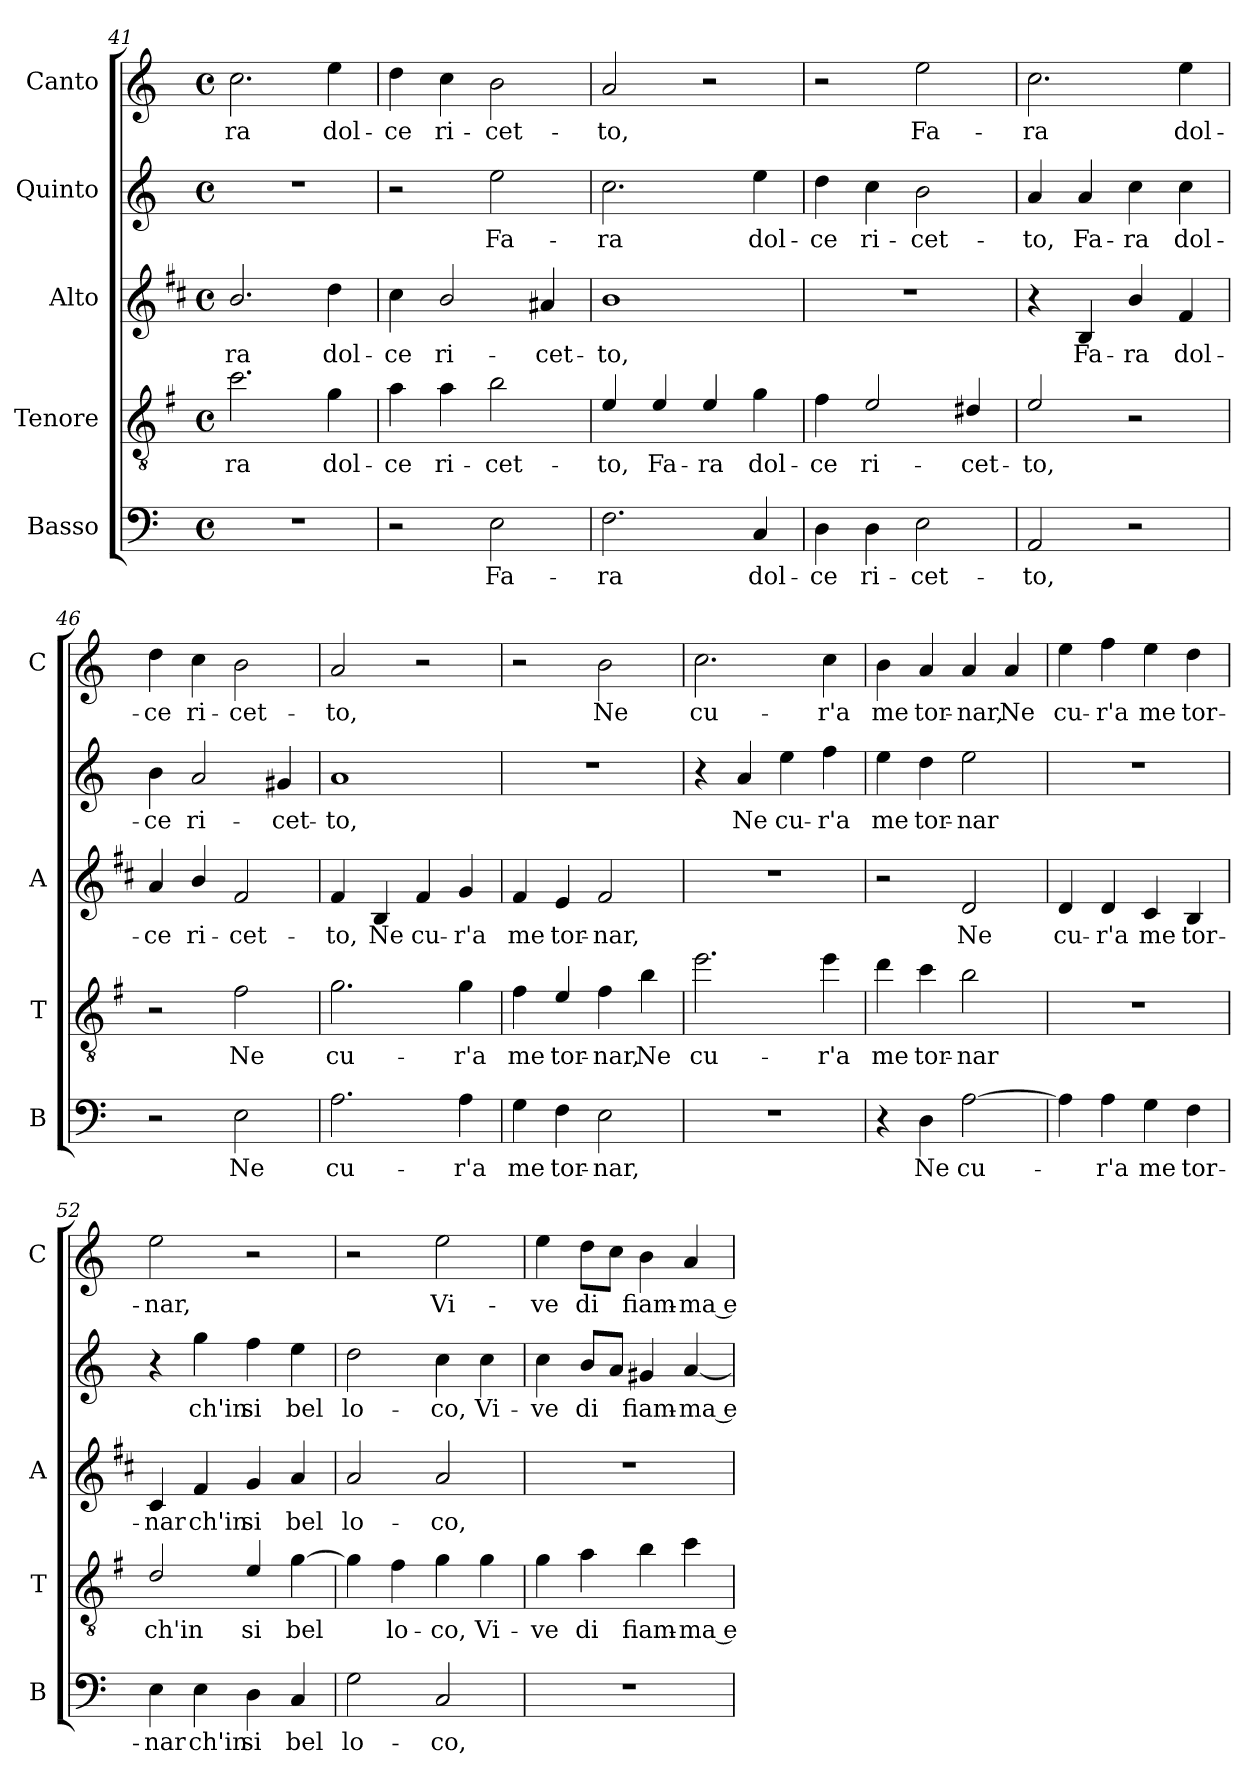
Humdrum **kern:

**kern	**text	**kern	**text	**kern	**text	**kern	**text	**kern	**text
*part5	*part5	*part4	*part4	*part3	*part3	*part2	*part2	*part1	*part1
*staff5	*staff5	*staff4	*staff4	*staff3	*staff3	*staff2	*staff2	*staff1	*staff1
*I"Basso	*	*I"Tenore	*	*I"Alto	*	*I"Quinto	*	*I"Canto	*
*I'B	*	*I'T	*	*I'A	*	*	*	*I'C	*
*clefF4	*	*clefGv2	*	*clefG2	*	*clefG2	*	*clefG2	*
*	*	*ITrd4c7	*	*ITrd1c2	*	*	*	*	*
*k[]	*	*k[]	*	*k[]	*	*k[]	*	*k[]	*
*C:	*	*C:	*	*C:	*	*C:	*	*C:	*
*M4/4	*	*M4/4	*	*M4/4	*	*M4/4	*	*M4/4	*
*met(c)	*	*met(c)	*	*met(c)	*	*met(c)	*	*met(c)	*
=41	=41	=41	=41	=41	=41	=41	=41	=41	=41
!	!	!	!LO:LY:b	!	!LO:LY:b	!	!	!	!LO:LY:b
1r	.	2.f\	-ra	2.a/	-ra	1r	.	2.cc\	-ra
!	!	!	!LO:LY:b	!	!LO:LY:b	!	!	!	!LO:LY:b
.	.	4c\	dol-	4cc\	dol-	.	.	4ee\	dol-
=42	=42	=42	=42	=42	=42	=42	=42	=42	=42
!	!	!	!LO:LY:b	!	!LO:LY:b	!	!	!	!LO:LY:b
2r	.	4d\	-ce	4b\	-ce	2r	.	4dd\	-ce
!	!	!	!LO:LY:b	!	!LO:LY:b	!	!	!	!LO:LY:b
.	.	4d\	ri-	2a/	ri-	.	.	4cc\	ri-
!	!LO:LY:b	!	!LO:LY:b	!	!	!	!LO:LY:b	!	!LO:LY:b
2E\	Fa-	2e\	-cet-	.	.	2ee\	Fa-	2b\	-cet-
!	!	!	!	!	!LO:LY:b	!	!	!	!
.	.	.	.	4g#X/	-cet-	.	.	.	.
=43	=43	=43	=43	=43	=43	=43	=43	=43	=43
!	!LO:LY:b	!	!LO:LY:b	!	!LO:LY:b	!	!LO:LY:b	!	!LO:LY:b
2.F\	-ra	4A/	-to,	1a	-to,	2.cc\	-ra	2a/	-to,
!	!	!	!LO:LY:b	!	!	!	!	!	!
.	.	4A/	Fa-	.	.	.	.	.	.
!	!	!	!LO:LY:b	!	!	!	!	!	!
.	.	4A/	-ra	.	.	.	.	2r	.
!	!LO:LY:b	!	!LO:LY:b	!	!	!	!LO:LY:b	!	!
4C/	dol-	4c\	dol-	.	.	4ee\	dol-	.	.
!!LO:LB:g=z
=44	=44	=44	=44	=44	=44	=44	=44	=44	=44
!	!LO:LY:b	!	!LO:LY:b	!	!	!	!LO:LY:b	!	!
4D\	-ce	4B\	-ce	1r	.	4dd\	-ce	2r	.
!	!LO:LY:b	!	!LO:LY:b	!	!	!	!LO:LY:b	!	!
4D\	ri-	2A/	ri-	.	.	4cc\	ri-	.	.
!	!LO:LY:b	!	!	!	!	!	!LO:LY:b	!	!LO:LY:b
2E\	-cet-	.	.	.	.	2b\	-cet-	2ee\	Fa-
!	!	!	!LO:LY:b	!	!	!	!	!	!
.	.	4G#X/	-cet-	.	.	.	.	.	.
=45	=45	=45	=45	=45	=45	=45	=45	=45	=45
!	!LO:LY:b	!	!LO:LY:b	!	!	!	!LO:LY:b	!	!LO:LY:b
2AA/	-to,	2A/	-to,	4r	.	4a/	-to,	2.cc\	-ra
!	!	!	!	!	!LO:LY:b	!	!LO:LY:b	!	!
.	.	.	.	4A/	Fa-	4a/	Fa-	.	.
!	!	!	!	!	!LO:LY:b	!	!LO:LY:b	!	!
2r	.	2r	.	4a/	-ra	4cc\	-ra	.	.
!	!	!	!	!	!LO:LY:b	!	!LO:LY:b	!	!LO:LY:b
.	.	.	.	4e/	dol-	4cc\	dol-	4ee\	dol-
=46	=46	=46	=46	=46	=46	=46	=46	=46	=46
!	!	!	!	!	!LO:LY:b	!	!LO:LY:b	!	!LO:LY:b
2r	.	2r	.	4g/	-ce	4b\	-ce	4dd\	-ce
!	!	!	!	!	!LO:LY:b	!	!LO:LY:b	!	!LO:LY:b
.	.	.	.	4a/	ri-	2a/	ri-	4cc\	ri-
!	!LO:LY:b	!	!LO:LY:b	!	!LO:LY:b	!	!	!	!LO:LY:b
2E\	Ne	2B\	Ne	2e/	-cet-	.	.	2b\	-cet-
!	!	!	!	!	!	!	!LO:LY:b	!	!
.	.	.	.	.	.	4g#X/	-cet-	.	.
=47	=47	=47	=47	=47	=47	=47	=47	=47	=47
!	!LO:LY:b	!	!LO:LY:b	!	!LO:LY:b	!	!LO:LY:b	!	!LO:LY:b
2.A\	cu-	2.c\	cu-	4e/	-to,	1a	-to,	2a/	-to,
!	!	!	!	!	!LO:LY:b	!	!	!	!
.	.	.	.	4A/	Ne	.	.	.	.
!	!	!	!	!	!LO:LY:b	!	!	!	!
.	.	.	.	4e/	cu-	.	.	2r	.
!	!LO:LY:b	!	!LO:LY:b	!	!LO:LY:b	!	!	!	!
4A\	-r'a	4c\	-r'a	4f/	-r'a	.	.	.	.
=48	=48	=48	=48	=48	=48	=48	=48	=48	=48
!	!LO:LY:b	!	!LO:LY:b	!	!LO:LY:b	!	!	!	!
4G\	me	4B\	me	4e/	me	1r	.	2r	.
!	!LO:LY:b	!	!LO:LY:b	!	!LO:LY:b	!	!	!	!
4F\	tor-	4A/	tor-	4d/	tor-	.	.	.	.
!	!LO:LY:b	!	!LO:LY:b	!	!LO:LY:b	!	!	!	!LO:LY:b
2E\	-nar,	4B\	-nar,	2e/	-nar,	.	.	2b\	Ne
!	!	!	!LO:LY:b	!	!	!	!	!	!
.	.	4e\	Ne	.	.	.	.	.	.
=49	=49	=49	=49	=49	=49	=49	=49	=49	=49
!	!	!	!LO:LY:b	!	!	!	!	!	!LO:LY:b
1r	.	2.a\	cu-	1r	.	4r	.	2.cc\	cu-
!	!	!	!	!	!	!	!LO:LY:b	!	!
.	.	.	.	.	.	4a/	Ne	.	.
!	!	!	!	!	!	!	!LO:LY:b	!	!
.	.	.	.	.	.	4ee\	cu-	.	.
!	!	!	!LO:LY:b	!	!	!	!LO:LY:b	!	!LO:LY:b
.	.	4a\	-r'a	.	.	4ff\	-r'a	4cc\	-r'a
=50	=50	=50	=50	=50	=50	=50	=50	=50	=50
!	!	!	!LO:LY:b	!	!	!	!LO:LY:b	!	!LO:LY:b
4r	.	4g\	me	2r	.	4ee\	me	4b\	me
!	!LO:LY:b	!	!LO:LY:b	!	!	!	!LO:LY:b	!	!LO:LY:b
4D\	Ne	4f\	tor-	.	.	4dd\	tor-	4a/	tor-
!	!LO:LY:b	!	!LO:LY:b	!	!LO:LY:b	!	!LO:LY:b	!	!LO:LY:b
[2A\	cu-	2e\	-nar	2c/	Ne	2ee\	-nar	4a/	-nar,
!	!	!	!	!	!	!	!	!	!LO:LY:b
.	.	.	.	.	.	.	.	4a/	Ne
!!LO:LB:g=z
=51	=51	=51	=51	=51	=51	=51	=51	=51	=51
!	!	!	!	!	!LO:LY:b	!	!	!	!LO:LY:b
4A\]	.	1r	.	4c/	cu-	1r	.	4ee\	cu-
!	!LO:LY:b	!	!	!	!LO:LY:b	!	!	!	!LO:LY:b
4A\	-r'a	.	.	4c/	-r'a	.	.	4ff\	-r'a
!	!LO:LY:b	!	!	!	!LO:LY:b	!	!	!	!LO:LY:b
4G\	me	.	.	4B/	me	.	.	4ee\	me
!	!LO:LY:b	!	!	!	!LO:LY:b	!	!	!	!LO:LY:b
4F\	tor-	.	.	4A/	tor-	.	.	4dd\	tor-
=52	=52	=52	=52	=52	=52	=52	=52	=52	=52
!	!LO:LY:b	!	!LO:LY:b	!	!LO:LY:b	!	!	!	!LO:LY:b
4E\	-nar	2G/	ch'in	4B/	-nar	4r	.	2ee\	-nar,
!	!LO:LY:b	!	!	!	!LO:LY:b	!	!LO:LY:b	!	!
4E\	ch'in	.	.	4e/	ch'in	4gg\	ch'in	.	.
!	!LO:LY:b	!	!LO:LY:b	!	!LO:LY:b	!	!LO:LY:b	!	!
4D\	si	4A/	si	4f/	si	4ff\	si	2r	.
!	!LO:LY:b	!	!LO:LY:b	!	!LO:LY:b	!	!LO:LY:b	!	!
4C/	bel	[4c\	bel	4g/	bel	4ee\	bel	.	.
=53	=53	=53	=53	=53	=53	=53	=53	=53	=53
!	!LO:LY:b	!	!	!	!LO:LY:b	!	!LO:LY:b	!	!
2G\	lo-	4c\]	.	2g/	lo-	2dd\	lo-	2r	.
!	!	!	!LO:LY:b	!	!	!	!	!	!
.	.	4B\	lo-	.	.	.	.	.	.
!	!LO:LY:b	!	!LO:LY:b	!	!LO:LY:b	!	!LO:LY:b	!	!LO:LY:b
2C/	-co,	4c\	-co,	2g/	-co,	4cc\	-co,	2ee\	Vi-
!	!	!	!LO:LY:b	!	!	!	!LO:LY:b	!	!
.	.	4c\	Vi-	.	.	4cc\	Vi-	.	.
=54	=54	=54	=54	=54	=54	=54	=54	=54	=54
!	!	!	!LO:LY:b	!	!	!	!LO:LY:b	!	!LO:LY:b
1r	.	4c\	-ve	1r	.	4cc\	-ve	4ee\	-ve
!	!	!	!LO:LY:b	!	!	!	!LO:LY:b	!	!LO:LY:b
.	.	4d\	di	.	.	8b/L	di	8dd\L	di
.	.	.	.	.	.	8a/J	.	8cc\J	.
!	!	!	!LO:LY:b	!	!	!	!LO:LY:b	!	!LO:LY:b
.	.	4e\	fiam-	.	.	4g#X/	fiam-	4b\	fiam-
!	!	!	!LO:LY:b	!	!	!	!LO:LY:b	!	!LO:LY:b
.	.	4f\	-ma e	.	.	[4a/	-ma e	4a/	-ma e
=	=	=	=	=	=	=	=	=	=
*-	*-	*-	*-	*-	*-	*-	*-	*-	*-
